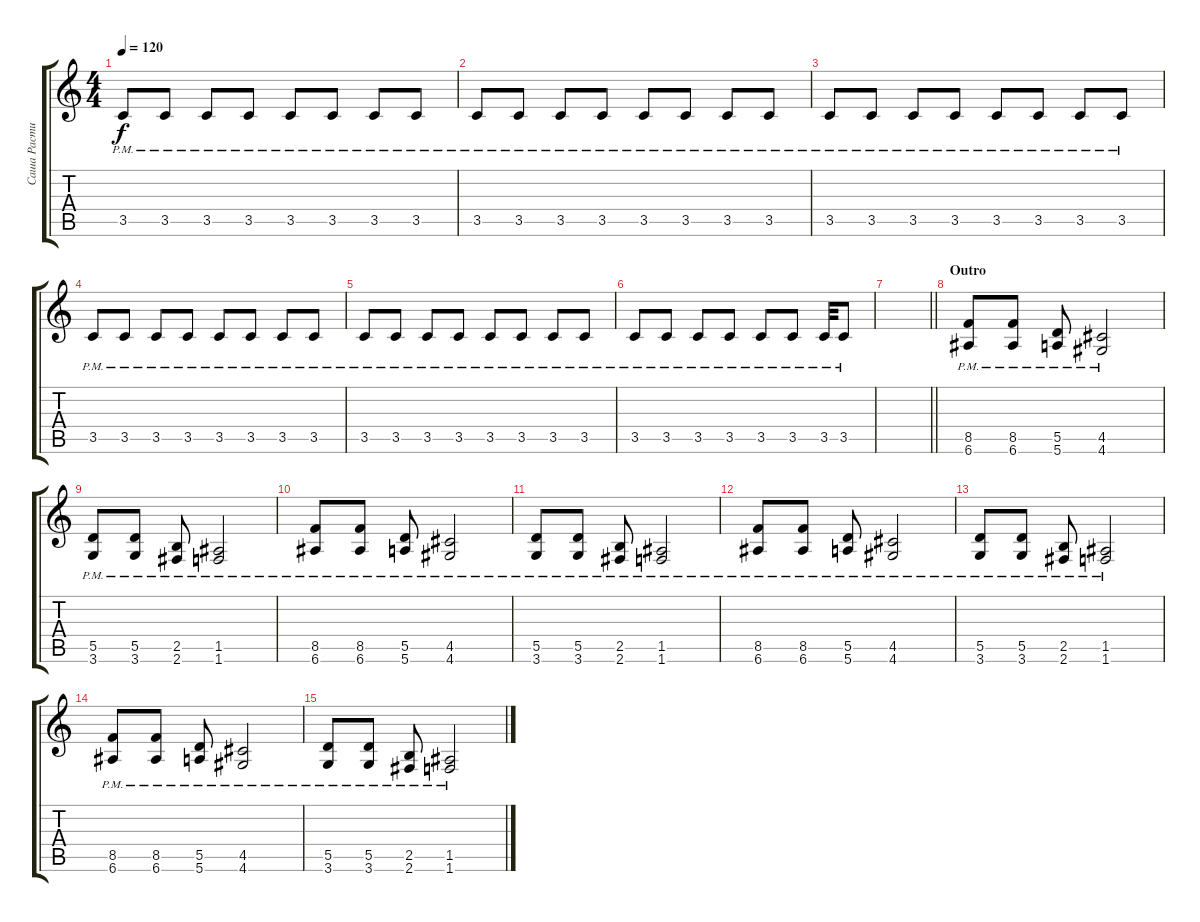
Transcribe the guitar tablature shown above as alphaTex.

\track ("Саша Растич" "Саша Расти") {instrument distortionguitar}
\staff {score tabs}
\tuning (E4 B3 G3 D3 A2 E2) {hide}
\ts (4 4)
\tempo 120
\clef g2
\ks c
3.5{pm}.8{dy f} 3.5{pm}.8 3.5{pm}.8 3.5{pm}.8 3.5{pm}.8 3.5{pm}.8 3.5{pm}.8 3.5{pm}.8 |
3.5{pm}.8 3.5{pm}.8 3.5{pm}.8 3.5{pm}.8 3.5{pm}.8 3.5{pm}.8 3.5{pm}.8 3.5{pm}.8 |
3.5{pm}.8 3.5{pm}.8 3.5{pm}.8 3.5{pm}.8 3.5{pm}.8 3.5{pm}.8 3.5{pm}.8 3.5{pm}.8 |
3.5{pm}.8 3.5{pm}.8 3.5{pm}.8 3.5{pm}.8 3.5{pm}.8 3.5{pm}.8 3.5{pm}.8 3.5{pm}.8 |
3.5{pm}.8 3.5{pm}.8 3.5{pm}.8 3.5{pm}.8 3.5{pm}.8 3.5{pm}.8 3.5{pm}.8 3.5{pm}.8 |
3.5{pm}.8 3.5{pm}.8 3.5{pm}.8 3.5{pm}.8 3.5{pm}.8 3.5{pm}.8 3.5{pm}.32 3.5{pm}.8 |
\barLineRight lightlight
|
\section ("" "Outro")
(8.5{pm} 6.6{pm}).8 (8.5{pm} 6.6{pm}).8 (5.5{pm} 5.6{pm}).8 (4.5{pm} 4.6{pm}).2 |
(5.5{pm} 3.6{pm}).8 (5.5{pm} 3.6{pm}).8 (2.5{pm} 2.6{pm}).8 (1.5{pm} 1.6{pm}).2 |
(8.5{pm} 6.6{pm}).8 (8.5{pm} 6.6{pm}).8 (5.5{pm} 5.6{pm}).8 (4.5{pm} 4.6{pm}).2 |
(5.5{pm} 3.6{pm}).8 (5.5{pm} 3.6{pm}).8 (2.5{pm} 2.6{pm}).8 (1.5{pm} 1.6{pm}).2 |
(8.5{pm} 6.6{pm}).8 (8.5{pm} 6.6{pm}).8 (5.5{pm} 5.6{pm}).8 (4.5{pm} 4.6{pm}).2 |
(5.5{pm} 3.6{pm}).8 (5.5{pm} 3.6{pm}).8 (2.5{pm} 2.6{pm}).8 (1.5{pm} 1.6{pm}).2 |
(8.5{pm} 6.6{pm}).8 (8.5{pm} 6.6{pm}).8 (5.5{pm} 5.6{pm}).8 (4.5{pm} 4.6{pm}).2 |
(5.5{pm} 3.6{pm}).8 (5.5{pm} 3.6{pm}).8 (2.5{pm} 2.6{pm}).8 (1.5{pm} 1.6{pm}).2
